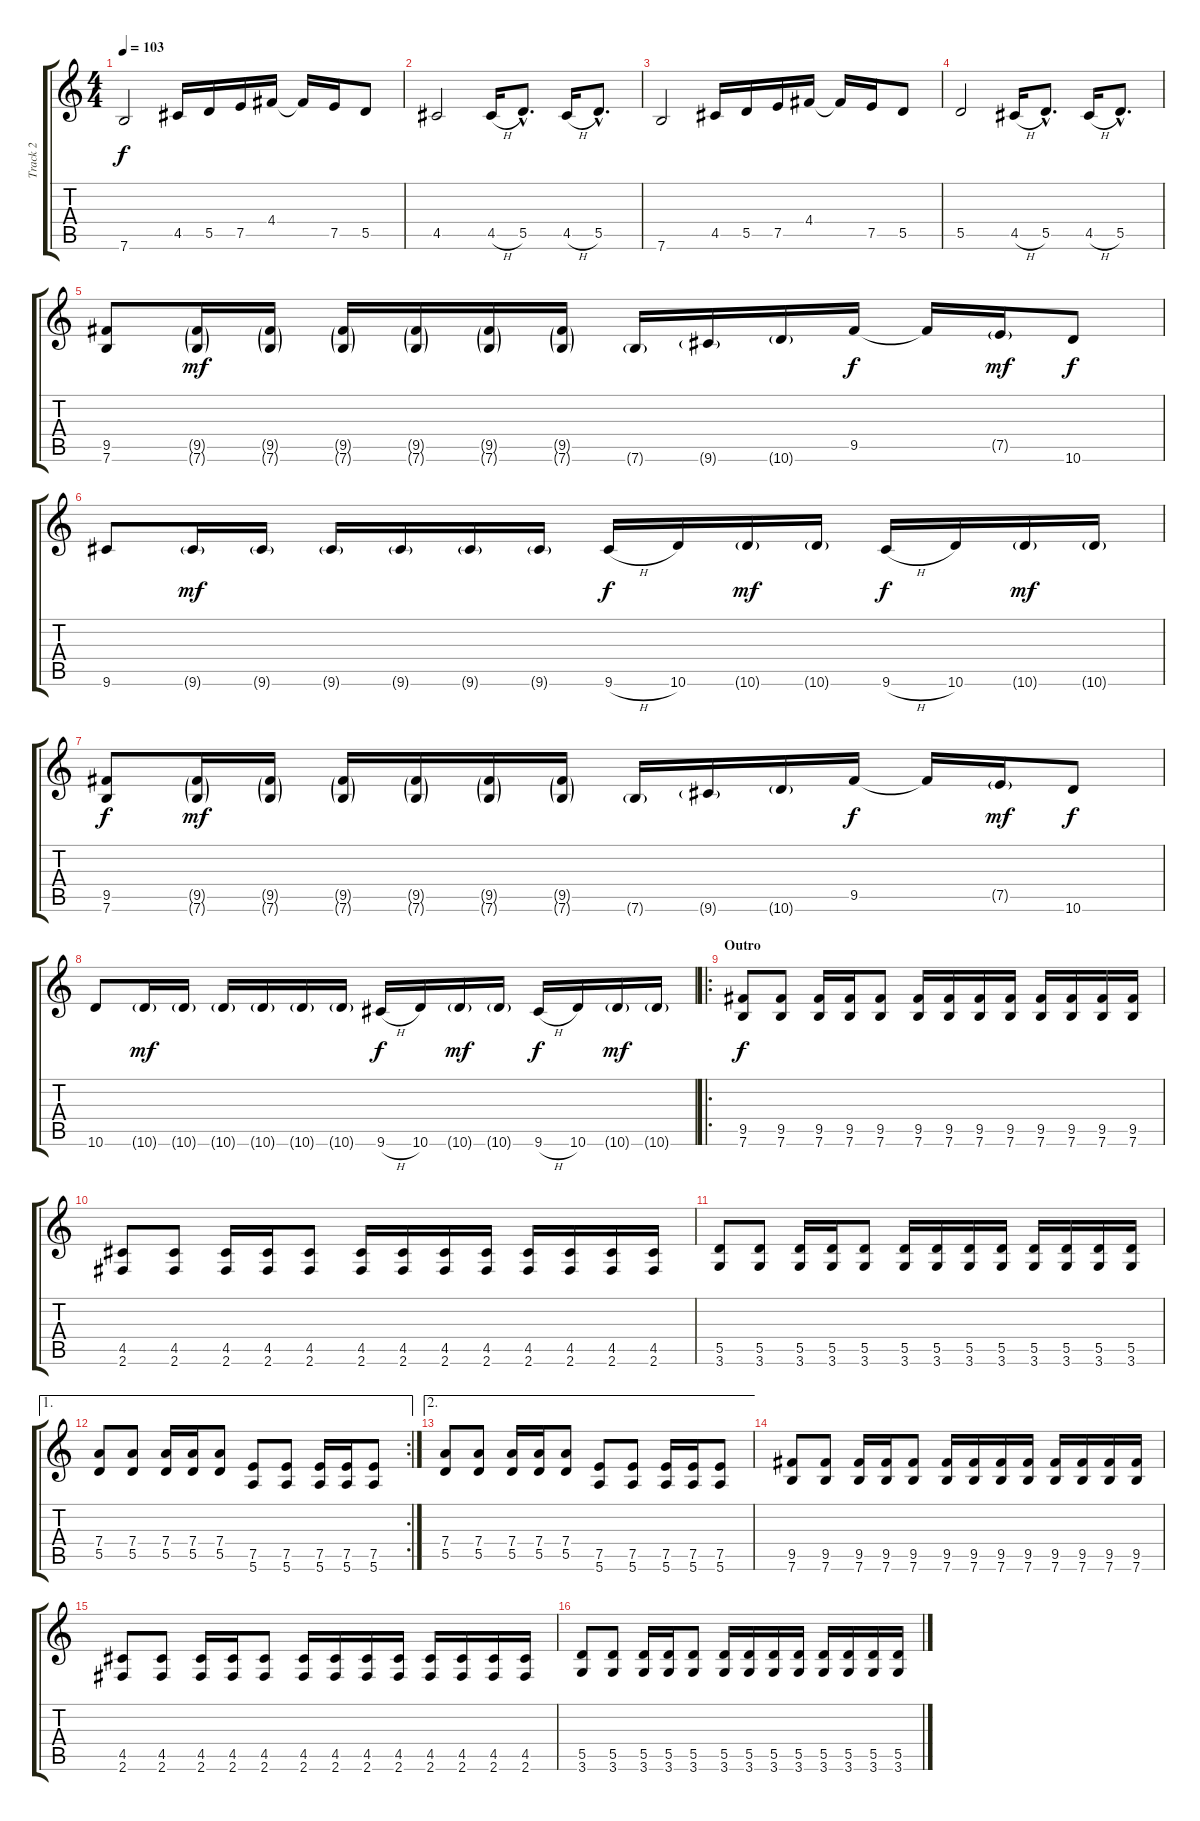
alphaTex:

\track ("Track 2" "Track 2") {instrument overdrivenguitar}
\staff {score tabs}
\tuning (E4 B3 G3 D3 A2 E2) {hide}
\ts (4 4)
\tempo 103
\clef g2
\ks c
7.6.2{dy f} 4.5.16 5.5.16 7.5.16 4.4.16 4.4{t}.16 7.5.16 5.5.8 |
4.5.2 4.5{h}.16 5.5{hac}.8{d} 4.5{h}.16 5.5{hac}.8{d} |
7.6.2 4.5.16 5.5.16 7.5.16 4.4.16 4.4{t}.16 7.5.16 5.5.8 |
5.5.2 4.5{h}.16 5.5{hac}.8{d} 4.5{h}.16 5.5{hac}.8{d} |
(9.5 7.6).8 (9.5{g} 7.6{g}).16{dy mf} (9.5{g} 7.6{g}).16 (9.5{g} 7.6{g}).16 (9.5{g} 7.6{g}).16 (9.5{g} 7.6{g}).16 (9.5{g} 7.6{g}).16 7.6{g}.16 9.6{g}.16 10.6{g}.16 9.5.16{dy f} 9.5{t}.16 7.5{g}.16{dy mf} 10.6.8{dy f} |
9.6.8 9.6{g}.16{dy mf} 9.6{g}.16 9.6{g}.16 9.6{g}.16 9.6{g}.16 9.6{g}.16 9.6{h}.16{dy f} 10.6.16 10.6{g}.16{dy mf} 10.6{g}.16 9.6{h}.16{dy f} 10.6.16 10.6{g}.16{dy mf} 10.6{g}.16 |
(9.5 7.6).8{dy f} (9.5{g} 7.6{g}).16{dy mf} (9.5{g} 7.6{g}).16 (9.5{g} 7.6{g}).16 (9.5{g} 7.6{g}).16 (9.5{g} 7.6{g}).16 (9.5{g} 7.6{g}).16 7.6{g}.16 9.6{g}.16 10.6{g}.16 9.5.16{dy f} 9.5{t}.16 7.5{g}.16{dy mf} 10.6.8{dy f} |
10.6.8 10.6{g}.16{dy mf} 10.6{g}.16 10.6{g}.16 10.6{g}.16 10.6{g}.16 10.6{g}.16 9.6{h}.16{dy f} 10.6.16 10.6{g}.16{dy mf} 10.6{g}.16 9.6{h}.16{dy f} 10.6.16 10.6{g}.16{dy mf} 10.6{g}.16 |
\ro
\section ("" "Outro")
(9.5 7.6).8{dy f} (9.5 7.6).8 (9.5 7.6).16 (9.5 7.6).16 (9.5 7.6).8 (9.5 7.6).16 (9.5 7.6).16 (9.5 7.6).16 (9.5 7.6).16 (9.5 7.6).16 (9.5 7.6).16 (9.5 7.6).16 (9.5 7.6).16 |
(4.5 2.6).8 (4.5 2.6).8 (4.5 2.6).16 (4.5 2.6).16 (4.5 2.6).8 (4.5 2.6).16 (4.5 2.6).16 (4.5 2.6).16 (4.5 2.6).16 (4.5 2.6).16 (4.5 2.6).16 (4.5 2.6).16 (4.5 2.6).16 |
(5.5 3.6).8 (5.5 3.6).8 (5.5 3.6).16 (5.5 3.6).16 (5.5 3.6).8 (5.5 3.6).16 (5.5 3.6).16 (5.5 3.6).16 (5.5 3.6).16 (5.5 3.6).16 (5.5 3.6).16 (5.5 3.6).16 (5.5 3.6).16 |
\ae 1
\rc 2
(7.4 5.5).8 (7.4 5.5).8 (7.4 5.5).16 (7.4 5.5).16 (7.4 5.5).8 (7.5 5.6).8 (7.5 5.6).8 (7.5 5.6).16 (7.5 5.6).16 (7.5 5.6).8 |
\ae 2
(7.4 5.5).8 (7.4 5.5).8 (7.4 5.5).16 (7.4 5.5).16 (7.4 5.5).8 (7.5 5.6).8 (7.5 5.6).8 (7.5 5.6).16 (7.5 5.6).16 (7.5 5.6).8 |
(9.5 7.6).8 (9.5 7.6).8 (9.5 7.6).16 (9.5 7.6).16 (9.5 7.6).8 (9.5 7.6).16 (9.5 7.6).16 (9.5 7.6).16 (9.5 7.6).16 (9.5 7.6).16 (9.5 7.6).16 (9.5 7.6).16 (9.5 7.6).16 |
(4.5 2.6).8 (4.5 2.6).8 (4.5 2.6).16 (4.5 2.6).16 (4.5 2.6).8 (4.5 2.6).16 (4.5 2.6).16 (4.5 2.6).16 (4.5 2.6).16 (4.5 2.6).16 (4.5 2.6).16 (4.5 2.6).16 (4.5 2.6).16 |
(5.5 3.6).8 (5.5 3.6).8 (5.5 3.6).16 (5.5 3.6).16 (5.5 3.6).8 (5.5 3.6).16 (5.5 3.6).16 (5.5 3.6).16 (5.5 3.6).16 (5.5 3.6).16 (5.5 3.6).16 (5.5 3.6).16 (5.5 3.6).16
